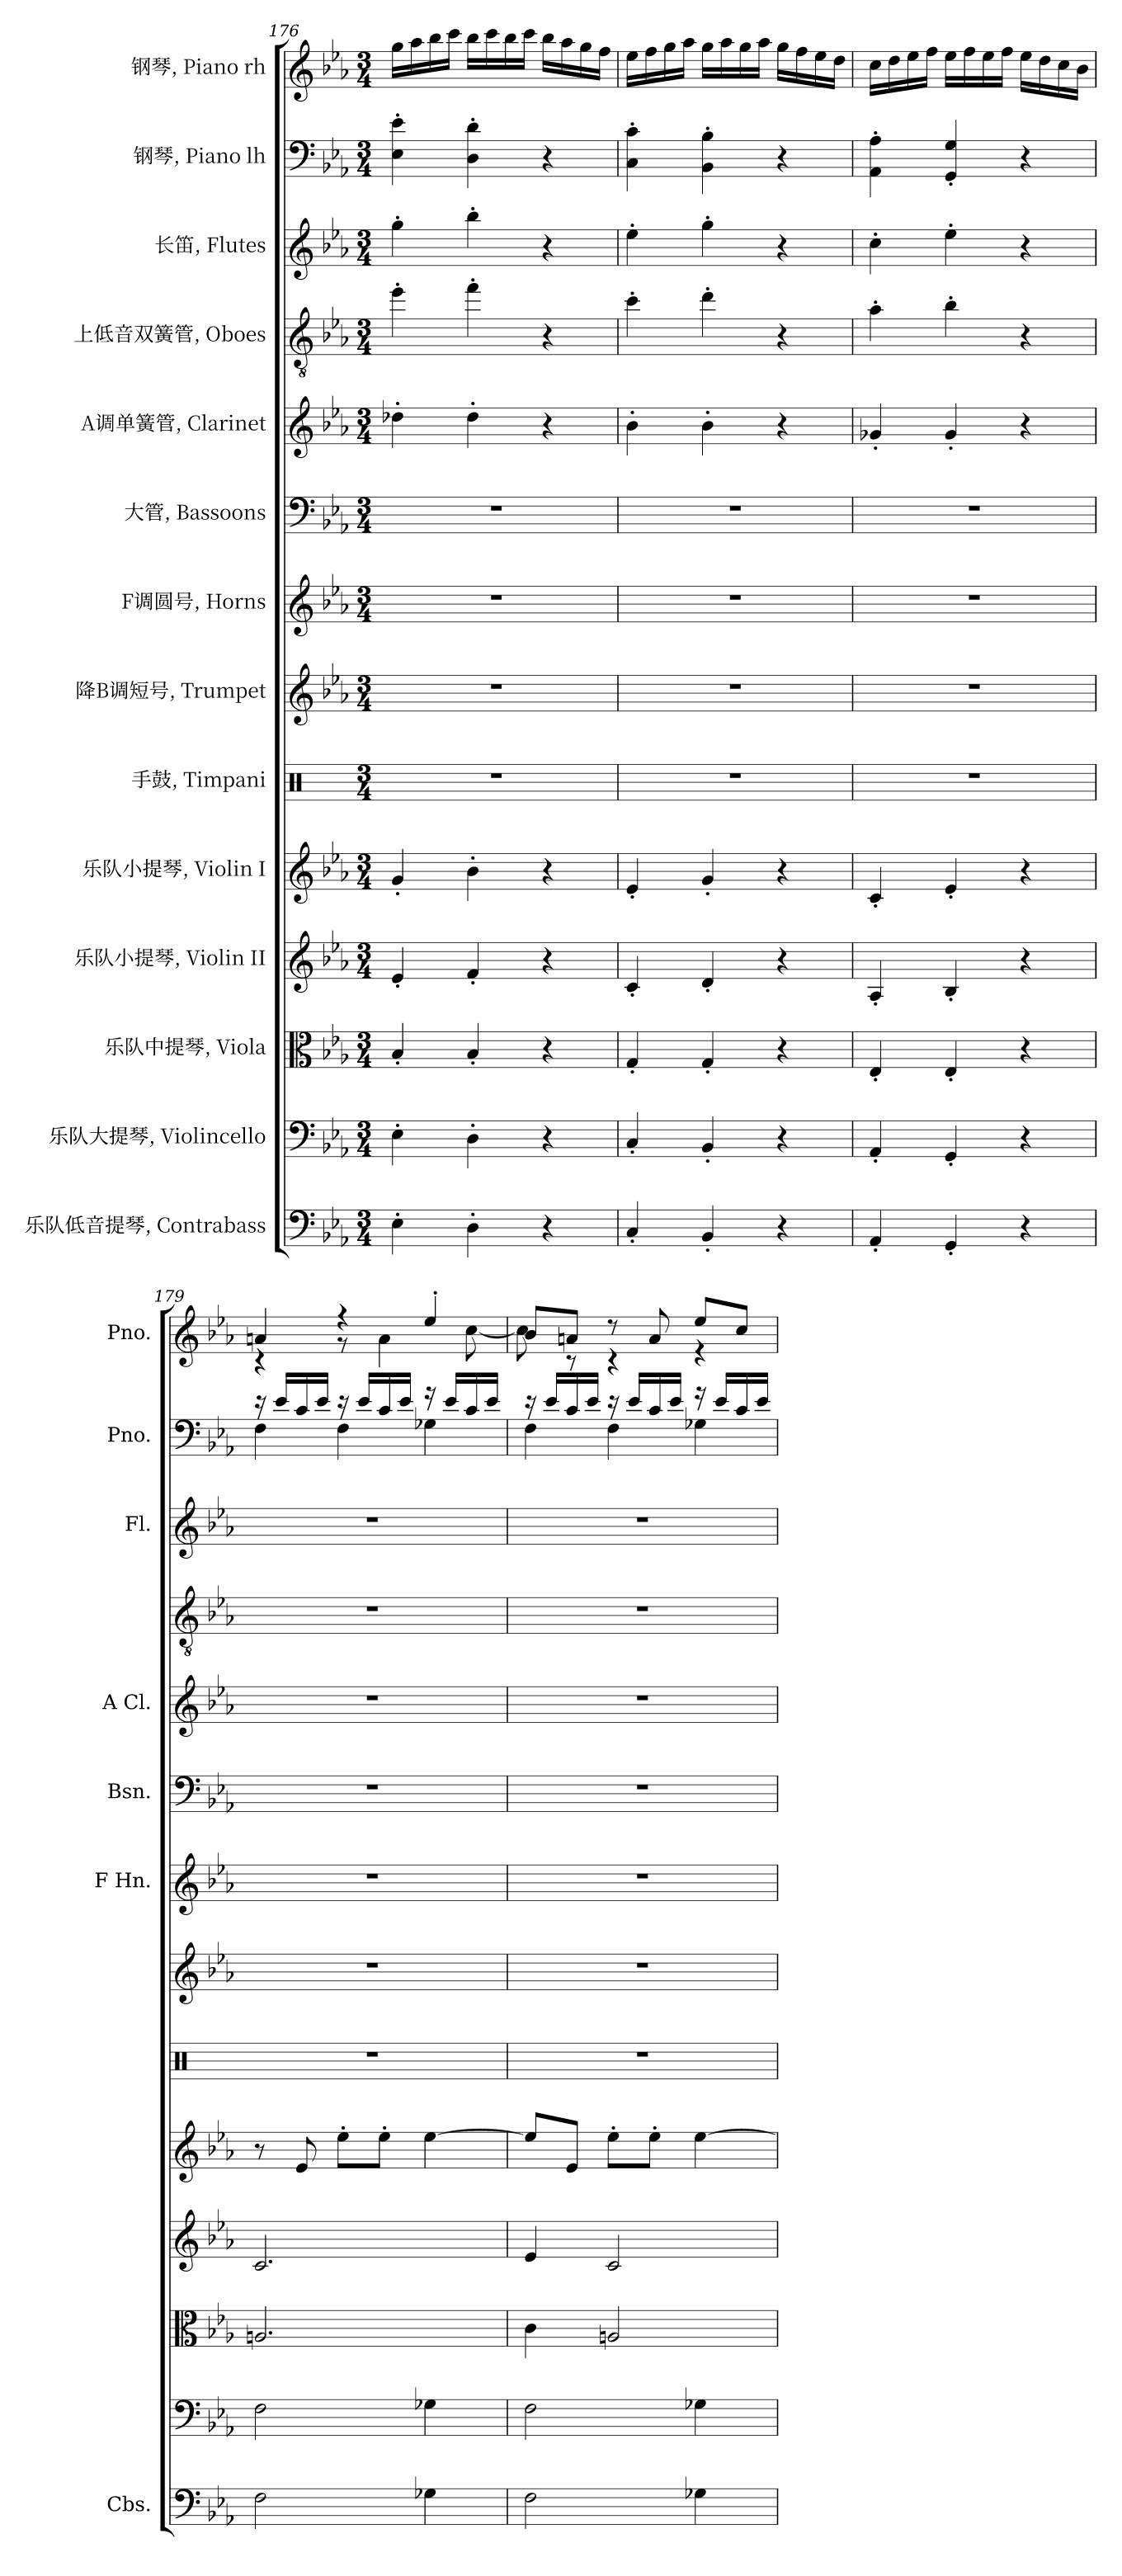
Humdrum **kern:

**kern	**kern	**kern	**kern	**kern	**kern	**kern	**kern	**kern	**kern	**kern	**kern	**kern	**kern
*part14	*part13	*part12	*part11	*part10	*part9	*part8	*part7	*part6	*part5	*part4	*part3	*part2	*part1
*staff14	*staff13	*staff12	*staff11	*staff10	*staff9	*staff8	*staff7	*staff6	*staff5	*staff4	*staff3	*staff2	*staff1
*I"乐队低音提琴, Contrabass	*I"乐队大提琴, Violincello	*I"乐队中提琴, Viola	*I"乐队小提琴, Violin II	*I"乐队小提琴, Violin I	*I"手鼓, Timpani	*I"降B调短号, Trumpet	*I"F调圆号, Horns	*I"大管, Bassoons	*I"A调单簧管, Clarinet	*I"上低音双簧管, Oboes	*I"长笛, Flutes	*I"钢琴, Piano lh	*I"钢琴, Piano rh
*I'Cbs.	*	*	*	*	*	*	*I'F Hn.	*I'Bsn.	*I'A Cl.	*	*I'Fl.	*I'Pno.	*I'Pno.
*clefF4	*clefF4	*clefC3	*clefG2	*clefG2	*clefX	*clefG2	*clefG2	*clefF4	*clefG2	*clefGv2	*clefG2	*clefF4	*clefG2
*ITrd7c12	*	*	*	*	*	*ITrd1c2	*ITrd4c7	*	*ITrd2c3	*	*	*	*
*k[b-e-a-]	*k[b-e-a-]	*k[b-e-a-]	*k[b-e-a-]	*k[b-e-a-]	*k[]	*k[b-e-a-d-g-]	*k[b-e-a-d-]	*k[b-e-a-]	*k[]	*k[b-e-a-]	*k[b-e-a-]	*k[b-e-a-]	*k[b-e-a-]
*M3/4	*M3/4	*M3/4	*M3/4	*M3/4	*M3/4	*M3/4	*M3/4	*M3/4	*M3/4	*M3/4	*M3/4	*M3/4	*M3/4
=176	=176	=176	=176	=176	=176	=176	=176	=176	=176	=176	=176	=176	=176
4EE-'\	4E-'\	4B-'/	4e-'/	4g'/	2.r	2.r	2.r	2.r	4b-X'\	4ee-'\	4gg'\	4E-\' 4e-\'	16gg\LL
.	.	.	.	.	.	.	.	.	.	.	.	.	16aa-\
.	.	.	.	.	.	.	.	.	.	.	.	.	16bb-\
.	.	.	.	.	.	.	.	.	.	.	.	.	16ccc\JJ
4DD'\	4D'\	4B-'/	4f'/	4b-'\	.	.	.	.	4b-'\	4ff'\	4bb-'\	4D\' 4d\'	16bb-\LL
.	.	.	.	.	.	.	.	.	.	.	.	.	16ccc\
.	.	.	.	.	.	.	.	.	.	.	.	.	16bb-\
.	.	.	.	.	.	.	.	.	.	.	.	.	16ccc\JJ
4r	4r	4r	4r	4r	.	.	.	.	4r	4r	4r	4r	16bb-\LL
.	.	.	.	.	.	.	.	.	.	.	.	.	16aa-\
.	.	.	.	.	.	.	.	.	.	.	.	.	16gg\
.	.	.	.	.	.	.	.	.	.	.	.	.	16ff\JJ
!!LO:PB:g=z
=177	=177	=177	=177	=177	=177	=177	=177	=177	=177	=177	=177	=177	=177
4CC'/	4C'/	4G'/	4c'/	4e-'/	2.r	2.r	2.r	2.r	4g'\	4cc'\	4ee-'\	4C\' 4c\'	16ee-\LL
.	.	.	.	.	.	.	.	.	.	.	.	.	16ff\
.	.	.	.	.	.	.	.	.	.	.	.	.	16gg\
.	.	.	.	.	.	.	.	.	.	.	.	.	16aa-\JJ
4BBB-'/	4BB-'/	4G'/	4d'/	4g'/	.	.	.	.	4g'\	4dd'\	4gg'\	4BB-\' 4B-\'	16gg\LL
.	.	.	.	.	.	.	.	.	.	.	.	.	16aa-\
.	.	.	.	.	.	.	.	.	.	.	.	.	16gg\
.	.	.	.	.	.	.	.	.	.	.	.	.	16aa-\JJ
4r	4r	4r	4r	4r	.	.	.	.	4r	4r	4r	4r	16gg\LL
.	.	.	.	.	.	.	.	.	.	.	.	.	16ff\
.	.	.	.	.	.	.	.	.	.	.	.	.	16ee-\
.	.	.	.	.	.	.	.	.	.	.	.	.	16dd\JJ
=178	=178	=178	=178	=178	=178	=178	=178	=178	=178	=178	=178	=178	=178
4AAA-'/	4AA-'/	4E-'/	4A-'/	4c'/	2.r	2.r	2.r	2.r	4e-X'/	4a-'\	4cc'\	4AA-\' 4A-\'	16cc\LL
.	.	.	.	.	.	.	.	.	.	.	.	.	16dd\
.	.	.	.	.	.	.	.	.	.	.	.	.	16ee-\
.	.	.	.	.	.	.	.	.	.	.	.	.	16ff\JJ
4GGG'/	4GG'/	4E-'/	4B-'/	4e-'/	.	.	.	.	4e-'/	4b-'\	4ee-'\	4GG/' 4G/'	16ee-\LL
.	.	.	.	.	.	.	.	.	.	.	.	.	16ff\
.	.	.	.	.	.	.	.	.	.	.	.	.	16ee-\
.	.	.	.	.	.	.	.	.	.	.	.	.	16ff\JJ
4r	4r	4r	4r	4r	.	.	.	.	4r	4r	4r	4r	16ee-\LL
.	.	.	.	.	.	.	.	.	.	.	.	.	16dd\
.	.	.	.	.	.	.	.	.	.	.	.	.	16cc\
.	.	.	.	.	.	.	.	.	.	.	.	.	16b-\JJ
=179	=179	=179	=179	=179	=179	=179	=179	=179	=179	=179	=179	=179	=179
*	*	*	*	*	*	*	*	*	*	*	*	*^	*^
2FF\	2F\	2.An/	2.c/	8r	2.r	2.r	2.r	2.r	2.r	2.r	2.r	16r	4F\	4an/	4r
.	.	.	.	.	.	.	.	.	.	.	.	16e-/LL	.	.	.
.	.	.	.	8e-/	.	.	.	.	.	.	.	16c/	.	.	.
.	.	.	.	.	.	.	.	.	.	.	.	16e-/JJ	.	.	.
.	.	.	.	8ee-'\L	.	.	.	.	.	.	.	16r	4F\	4r	8r
.	.	.	.	.	.	.	.	.	.	.	.	16e-/LL	.	.	.
.	.	.	.	8ee-'\J	.	.	.	.	.	.	.	16c/	.	.	4a\
.	.	.	.	.	.	.	.	.	.	.	.	16e-/JJ	.	.	.
4GG-X\	4G-X\	.	.	[4ee-\	.	.	.	.	.	.	.	16r	4G-X\	4ee-'/	.
.	.	.	.	.	.	.	.	.	.	.	.	16e-/LL	.	.	.
.	.	.	.	.	.	.	.	.	.	.	.	16c/	.	.	[8cc\
.	.	.	.	.	.	.	.	.	.	.	.	16e-/JJ	.	.	.
!!LO:PB:g=z	!!
=180	=180	=180	=180	=180	=180	=180	=180	=180	=180	=180	=180	=180	=180	=180	=180
2FF\	2F\	4c\	4e-/	8ee-/L]	2.r	2.r	2.r	2.r	2.r	2.r	2.r	16r	4F\	8b-/L	8cc\]
.	.	.	.	.	.	.	.	.	.	.	.	16e-/LL	.	.	.
.	.	.	.	8e-/J	.	.	.	.	.	.	.	16c/	.	8an/J	8r
.	.	.	.	.	.	.	.	.	.	.	.	16e-/JJ	.	.	.
.	.	2An/	2c/	8ee-'\L	.	.	.	.	.	.	.	16r	4F\	8r	4r
.	.	.	.	.	.	.	.	.	.	.	.	16e-/LL	.	.	.
.	.	.	.	8ee-'\J	.	.	.	.	.	.	.	16c/	.	8a/	.
.	.	.	.	.	.	.	.	.	.	.	.	16e-/JJ	.	.	.
4GG-X\	4G-X\	.	.	[4ee-\	.	.	.	.	.	.	.	16r	4G-X\	8ee-/L	4r
.	.	.	.	.	.	.	.	.	.	.	.	16e-/LL	.	.	.
.	.	.	.	.	.	.	.	.	.	.	.	16c/	.	8cc/J	.
.	.	.	.	.	.	.	.	.	.	.	.	16e-/JJ	.	.	.
*	*	*	*	*	*	*	*	*	*	*	*	*v	*v	*	*
*	*	*	*	*	*	*	*	*	*	*	*	*	*v	*v
=	=	=	=	=	=	=	=	=	=	=	=	=	=
*-	*-	*-	*-	*-	*-	*-	*-	*-	*-	*-	*-	*-	*-
